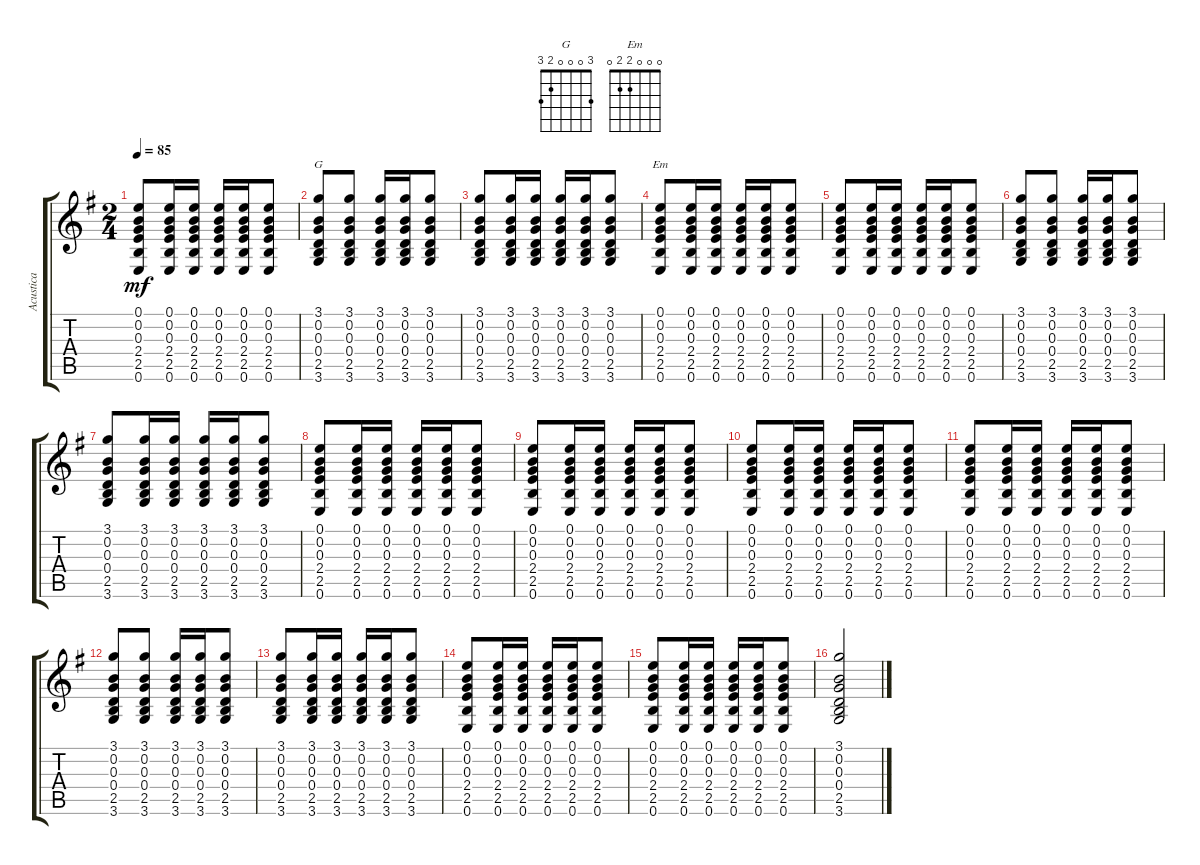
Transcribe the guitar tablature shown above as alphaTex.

\track ("Acustica" "Acustica") {instrument acousticguitarsteel}
\staff {score tabs}
\tuning (E4 B3 G3 D3 A2 E2) {hide}
\chord ("G" 3 0 0 0 2 3)
\chord ("Em" 0 0 0 2 2 0)
\ts (2 4)
\tempo 85
\clef g2
\ks g
(0.1 0.2 0.3 2.4 2.5 0.6).8{dy mf} (0.1 0.2 0.3 2.4 2.5 0.6).16 (0.1 0.2 0.3 2.4 2.5 0.6).16 (0.1 0.2 0.3 2.4 2.5 0.6).16 (0.1 0.2 0.3 2.4 2.5 0.6).16 (0.1 0.2 0.3 2.4 2.5 0.6).8 |
(3.1 0.2 0.3 0.4 2.5 3.6).8{ch "G"} (3.1 0.2 0.3 0.4 2.5 3.6).8 (3.1 0.2 0.3 0.4 2.5 3.6).16 (3.1 0.2 0.3 0.4 2.5 3.6).16 (3.1 0.2 0.3 0.4 2.5 3.6).8 |
(3.1 0.2 0.3 0.4 2.5 3.6).8 (3.1 0.2 0.3 0.4 2.5 3.6).16 (3.1 0.2 0.3 0.4 2.5 3.6).16 (3.1 0.2 0.3 0.4 2.5 3.6).16 (3.1 0.2 0.3 0.4 2.5 3.6).16 (3.1 0.2 0.3 0.4 2.5 3.6).8 |
(0.1 0.2 0.3 2.4 2.5 0.6).8{ch "Em"} (0.1 0.2 0.3 2.4 2.5 0.6).16 (0.1 0.2 0.3 2.4 2.5 0.6).16 (0.1 0.2 0.3 2.4 2.5 0.6).16 (0.1 0.2 0.3 2.4 2.5 0.6).16 (0.1 0.2 0.3 2.4 2.5 0.6).8 |
(0.1 0.2 0.3 2.4 2.5 0.6).8 (0.1 0.2 0.3 2.4 2.5 0.6).16 (0.1 0.2 0.3 2.4 2.5 0.6).16 (0.1 0.2 0.3 2.4 2.5 0.6).16 (0.1 0.2 0.3 2.4 2.5 0.6).16 (0.1 0.2 0.3 2.4 2.5 0.6).8 |
(3.1 0.2 0.3 0.4 2.5 3.6).8 (3.1 0.2 0.3 0.4 2.5 3.6).8 (3.1 0.2 0.3 0.4 2.5 3.6).16 (3.1 0.2 0.3 0.4 2.5 3.6).16 (3.1 0.2 0.3 0.4 2.5 3.6).8 |
(3.1 0.2 0.3 0.4 2.5 3.6).8 (3.1 0.2 0.3 0.4 2.5 3.6).16 (3.1 0.2 0.3 0.4 2.5 3.6).16 (3.1 0.2 0.3 0.4 2.5 3.6).16 (3.1 0.2 0.3 0.4 2.5 3.6).16 (3.1 0.2 0.3 0.4 2.5 3.6).8 |
(0.1 0.2 0.3 2.4 2.5 0.6).8 (0.1 0.2 0.3 2.4 2.5 0.6).16 (0.1 0.2 0.3 2.4 2.5 0.6).16 (0.1 0.2 0.3 2.4 2.5 0.6).16 (0.1 0.2 0.3 2.4 2.5 0.6).16 (0.1 0.2 0.3 2.4 2.5 0.6).8 |
(0.1 0.2 0.3 2.4 2.5 0.6).8 (0.1 0.2 0.3 2.4 2.5 0.6).16 (0.1 0.2 0.3 2.4 2.5 0.6).16 (0.1 0.2 0.3 2.4 2.5 0.6).16 (0.1 0.2 0.3 2.4 2.5 0.6).16 (0.1 0.2 0.3 2.4 2.5 0.6).8 |
(0.1 0.2 0.3 2.4 2.5 0.6).8 (0.1 0.2 0.3 2.4 2.5 0.6).16 (0.1 0.2 0.3 2.4 2.5 0.6).16 (0.1 0.2 0.3 2.4 2.5 0.6).16 (0.1 0.2 0.3 2.4 2.5 0.6).16 (0.1 0.2 0.3 2.4 2.5 0.6).8 |
(0.1 0.2 0.3 2.4 2.5 0.6).8 (0.1 0.2 0.3 2.4 2.5 0.6).16 (0.1 0.2 0.3 2.4 2.5 0.6).16 (0.1 0.2 0.3 2.4 2.5 0.6).16 (0.1 0.2 0.3 2.4 2.5 0.6).16 (0.1 0.2 0.3 2.4 2.5 0.6).8 |
(3.1 0.2 0.3 0.4 2.5 3.6).8 (3.1 0.2 0.3 0.4 2.5 3.6).8 (3.1 0.2 0.3 0.4 2.5 3.6).16 (3.1 0.2 0.3 0.4 2.5 3.6).16 (3.1 0.2 0.3 0.4 2.5 3.6).8 |
(3.1 0.2 0.3 0.4 2.5 3.6).8 (3.1 0.2 0.3 0.4 2.5 3.6).16 (3.1 0.2 0.3 0.4 2.5 3.6).16 (3.1 0.2 0.3 0.4 2.5 3.6).16 (3.1 0.2 0.3 0.4 2.5 3.6).16 (3.1 0.2 0.3 0.4 2.5 3.6).8 |
(0.1 0.2 0.3 2.4 2.5 0.6).8 (0.1 0.2 0.3 2.4 2.5 0.6).16 (0.1 0.2 0.3 2.4 2.5 0.6).16 (0.1 0.2 0.3 2.4 2.5 0.6).16 (0.1 0.2 0.3 2.4 2.5 0.6).16 (0.1 0.2 0.3 2.4 2.5 0.6).8 |
(0.1 0.2 0.3 2.4 2.5 0.6).8 (0.1 0.2 0.3 2.4 2.5 0.6).16 (0.1 0.2 0.3 2.4 2.5 0.6).16 (0.1 0.2 0.3 2.4 2.5 0.6).16 (0.1 0.2 0.3 2.4 2.5 0.6).16 (0.1 0.2 0.3 2.4 2.5 0.6).8 |
(3.1 0.2 0.3 0.4 2.5 3.6).2
